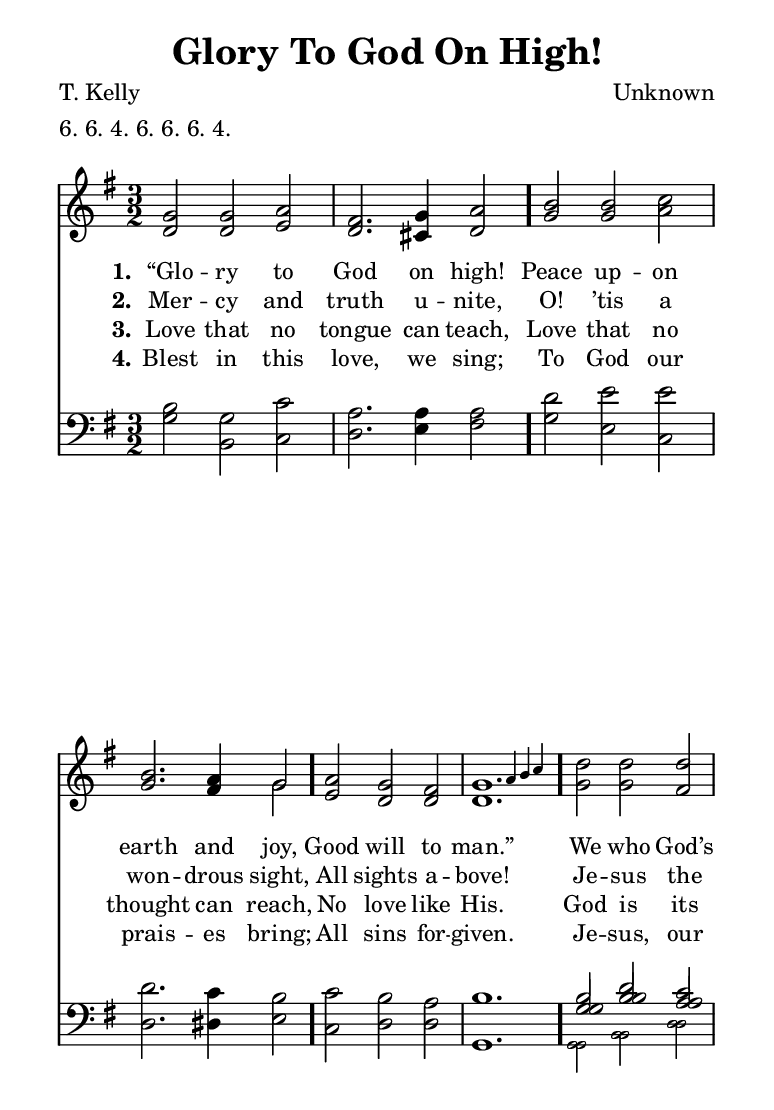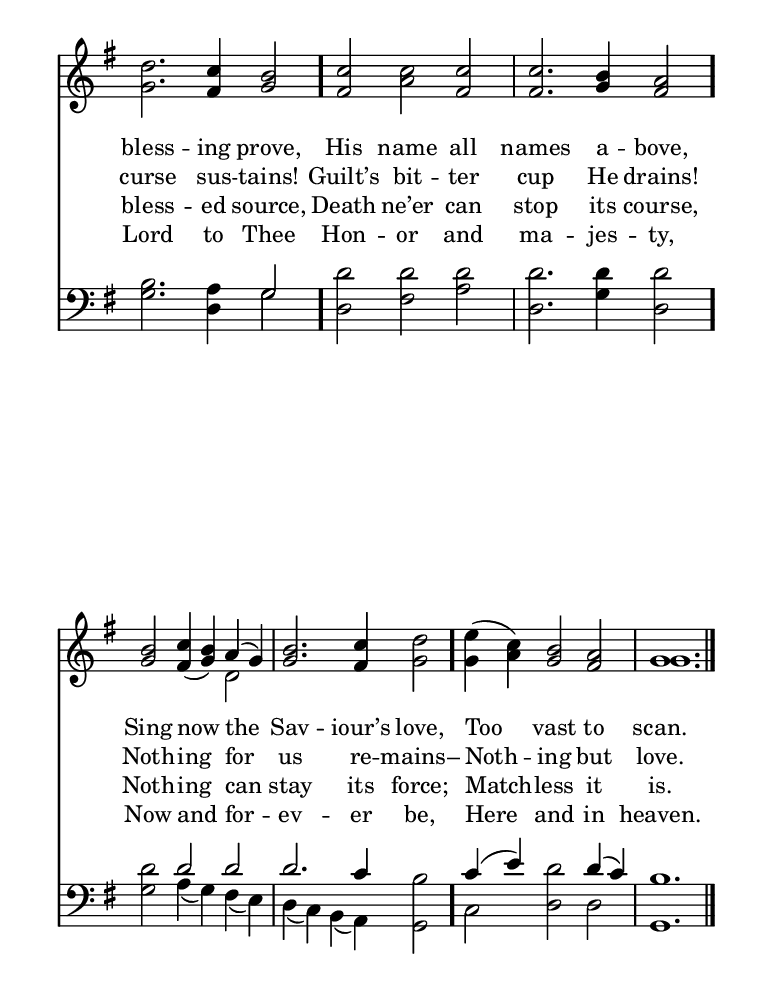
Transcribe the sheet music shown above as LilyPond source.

\include "common/global.ily"
\paper {
  \include "common/paper.ily"
  ragged-last-bottom = ##t
  systems-per-page = ##f
  system-count = #(cond (is-eogsized 3) (#t #f))
  system-system-spacing.padding = 11
}

\header{
  hymnnumber = "174"
  title = "Glory To God On High!"
  tunename = "National Anthem"
  meter = "6. 6. 4. 6. 6. 6. 4."
  poet = "T. Kelly"
  composer = "Unknown"
  %copyright = ""
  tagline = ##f
}

global = {
  \include "common/overrides.ily"
  \override Staff.TimeSignature.style = #'numbered
  \time 3/2
  \override Score.MetronomeMark.transparent = ##t % hide all fermata changes too
  \tempo 2=80
  \key g \major
  \autoBeamOff
}

notesSoprano = {
\global
\relative c'' {

  g2 g a | fis2. g4 a2 |
  b2 b c | b2. a4 g2 |
  a2 g fis | \afterGrace g1. { a4 b c }
  d2 d d | d2. c4 b2 |
  c2 c c | c2. b4 a2 |
  b2 c4( b) a( g) | b2. c4 d2 |
  e4( c) b2 a | g1. |
  
  \bar "|."

}
}

notesAlto = {
\global
\relative e' {

  d2 d e | d2. cis4 d2 |
  g2 g a | g2. fis4 g2 |
  e2 d d | d1. |
  g2 g fis | g2. fis4 g2 |
  fis2 a fis | fis2. g4 fis2 |
  g2 fis4( g) d2 | g2. fis4 g2 |
  g4( a) g2 fis | g1. |

}
}

notesTenor = {
\global
\relative a {

  b2 g c | a2. a4 a2 |
  d2 e e | d2. c4 b2 |
  c2 b a | b1. |
  b2 d c | b2. a4 g2 |
  d'2 d d | d2. d4 d2 |
  d2 d d | d2. c4 b2 |
  c4( e) d2 d4( c) | b1.

}
}

notesBass = {
\global
\relative f {

  g2 b, c | d2. e4 fis2 |
  g2 e c | d2. dis4 e2 |
  c2 d d | g,1. |
  << { g'2 b a } \\ \override NoteHead.font-size = #-3 { g,2 b d } >> | g2. d4 g2 |
  d2 fis a | d,2. g4 d2 |
  g2 a4( g) fis( e) | d( c) b( a) g2 |
  c2 d d | g,1. |

}
}

wordsA = \lyricmode {
\set stanza = "1."

“Glo -- ry to God on high! \bar "."
Peace up -- on earth and joy, \bar "."
Good will to man.” \bar "."
We who God’s bless -- ing prove, \bar "."
His name all names a -- bove, \bar "."
Sing now the Sav -- iour’s love, \bar "."
Too vast to scan. \bar "."

}

wordsB = \lyricmode {
\set stanza = "2."

Mer -- cy and truth u -- nite,
O! ’tis a won -- drous sight,
All sights a -- bove!
Je -- sus the curse sus -- tains!
Guilt’s bit -- ter cup He drains!
Noth -- ing for us re -- mains–
Noth -- ing but love.

}

wordsC = \lyricmode {
\set stanza = "3."

Love that no tongue can teach,
Love that no thought can reach,
No love like His.
God is its bless -- ed source,
Death ne’er can stop its course,
Noth -- ing can stay its force;
Match -- less it is.

}

wordsD = \lyricmode {
\set stanza = "4."

Blest in this love, we sing;
To God our prais -- es bring;
All sins for -- given.
Je -- sus, our Lord to Thee
Hon -- or and ma -- jes -- ty,
Now and for -- ev -- er be,
Here and in heaven.

}

\score {
  \context ChoirStaff <<
    \context Staff = upper <<
      \set Staff.autoBeaming = ##f
      \set ChoirStaff.systemStartDelimiter = #'SystemStartBar
      \set ChoirStaff.printPartCombineTexts = ##f
      \partcombine #'(2 . 9) \notesSoprano \notesAlto
      \context NullVoice = sopranos { \voiceOne << \notesSoprano >> }
      \context NullVoice = altos { \voiceTwo << \notesAlto >> }
      \context Lyrics = one   \lyricsto sopranos \wordsA
      \context Lyrics = two   \lyricsto sopranos \wordsB
      \context Lyrics = three \lyricsto sopranos \wordsC
      \context Lyrics = four  \lyricsto sopranos \wordsD
    >>
    \context Staff = men <<
      \set Staff.autoBeaming = ##f
      \clef bass
      \set ChoirStaff.printPartCombineTexts = ##f
      \partcombine #'(2 . 9) \notesTenor \notesBass
      \context NullVoice = tenors { \voiceOne << \notesTenor >> }
      \context NullVoice = basses { \voiceTwo << \notesBass >> }
    >>
  >>
  \layout {
    \include "common/layout.ily"
  }
  \midi{
    \include "common/midi.ily"
  }
}

\version "2.19.49"  % necessary for upgrading to future LilyPond versions.

% vi:set et ts=2 sw=2 ai nocindent syntax=lilypond:
